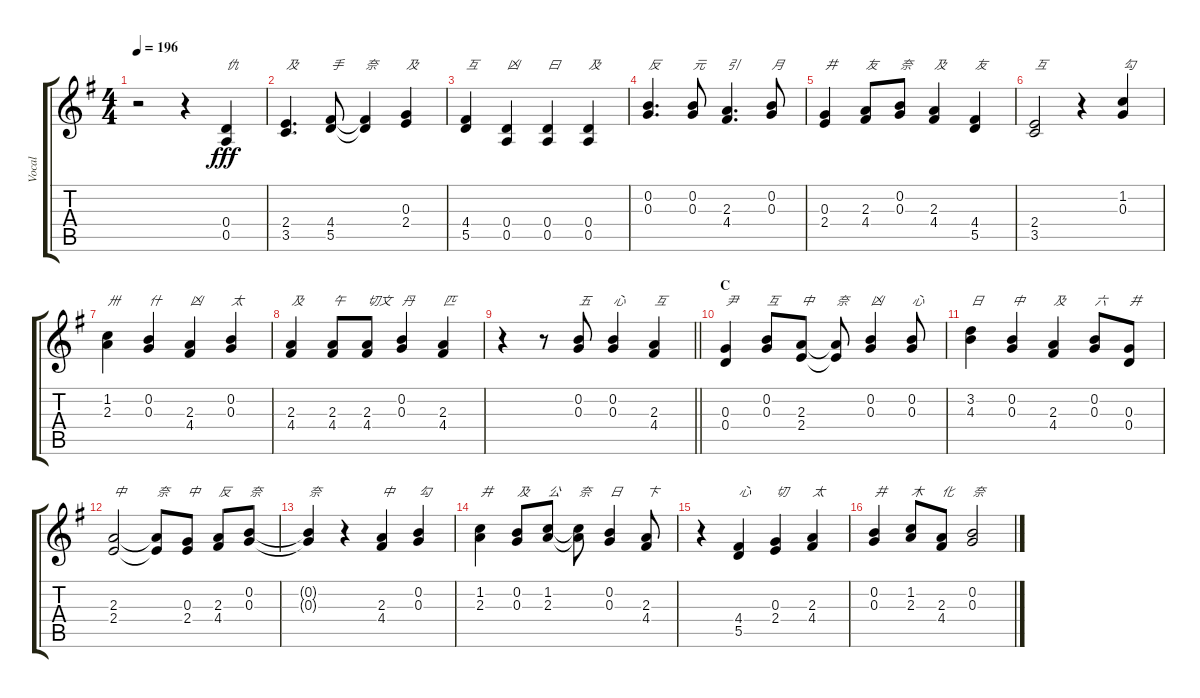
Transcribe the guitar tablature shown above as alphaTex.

\track ("Vocal" "Vocal") {instrument contrabass}
\staff {score tabs}
\tuning (E4 B3 G3 D3 A2 E2) {hide}
\ts (4 4)
\tempo 196
\clef g2
\ks g
r.2{dy fff} r.4 (0.4 0.5).4{txt "仇"} |
(2.4 3.5).4{d txt "及"} (4.4 5.5).8{txt "手"} (4.4{t} 5.5{t}).4{txt "奈"} (0.3 2.4).4{txt "及"} |
(4.4 5.5).4{txt "互"} (0.4 0.5).4{txt "凶"} (0.4 0.5).4{txt "曰"} (0.4 0.5).4{txt "及"} |
(0.2 0.3).4{d txt "反"} (0.2 0.3).8{txt "元"} (2.3 4.4).4{d txt "引"} (0.2 0.3).8{txt "月"} |
(0.3 2.4).4{txt "井"} (2.3 4.4).8{txt "友"} (0.2 0.3).8{txt "奈"} (2.3 4.4).4{txt "及"} (4.4 5.5).4{txt "友"} |
(2.4 3.5).2{txt "互"} r.4 (1.2 0.3).4{txt "勾"} |
(1.2 2.3).4{txt "卅"} (0.2 0.3).4{txt "什"} (2.3 4.4).4{txt "凶"} (0.2 0.3).4{txt "太"} |
(2.3 4.4).4{txt "及"} (2.3 4.4).8{txt "午"} (2.3 4.4).8{txt "切文"} (0.2 0.3).4{txt "丹"} (2.3 4.4).4{txt "匹"} |
\barLineRight lightlight
r.4 r.8 (0.2 0.3).8{txt "五"} (0.2 0.3).4{txt "心"} (2.3 4.4).4{txt "互"} |
\section ("" "C")
(0.3 0.4).4{txt "尹"} (0.2 0.3).8{txt "互"} (2.3 2.4).8{txt "中"} (2.3{t} 2.4{t}).8{txt "奈"} (0.2 0.3).4{txt "凶"} (0.2 0.3).8{txt "心"} |
(3.2 4.3).4{txt "日"} (0.2 0.3).4{txt "中"} (2.3 4.4).4{txt "及"} (0.2 0.3).8{txt "六"} (0.3 0.4).8{txt "井"} |
(2.3 2.4).2{txt "中"} (2.3{t} 2.4{t}).8{txt "奈"} (0.3 2.4).8{txt "中"} (2.3 4.4).8{txt "反"} (0.2 0.3).8{txt "奈"} |
(0.2{t} 0.3{t}).4{txt "奈"} r.4 (2.3 4.4).4{txt "中"} (0.2 0.3).4{txt "勾"} |
(1.2 2.3).4{txt "井"} (0.2 0.3).8{txt "及"} (1.2 2.3).8{txt "公"} (1.2{t} 2.3{t}).8{txt "奈"} (0.2 0.3).4{txt "日"} (2.3 4.4).8{txt "卞"} |
r.4 (4.4 5.5).4{txt "心"} (0.3 2.4).4{txt "切"} (2.3 4.4).4{txt "太"} |
(0.2 0.3).4{txt "井"} (1.2 2.3).8{txt "木"} (2.3 4.4).8{txt "化"} (0.2 0.3).2{txt "奈"}
